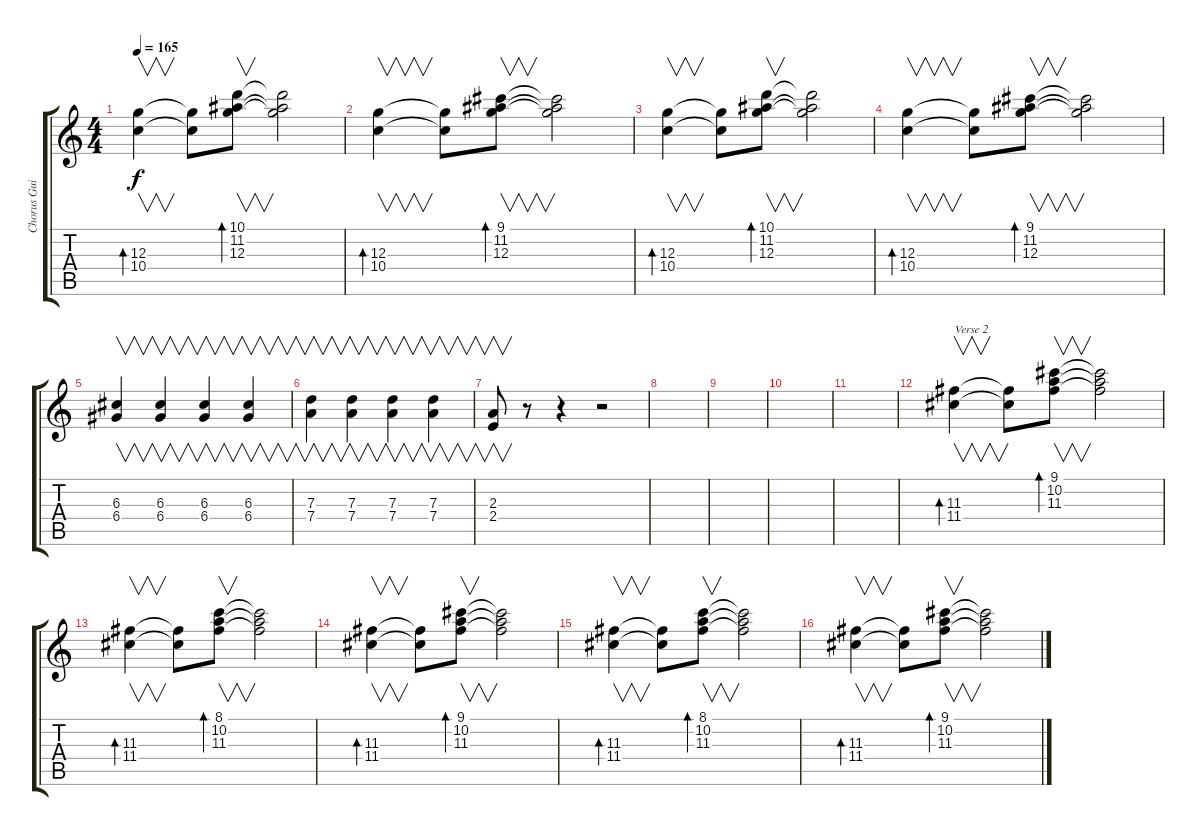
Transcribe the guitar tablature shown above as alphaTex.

\track ("Chorus Guitar" "Chorus Gui") {instrument electricguitarmuted}
\staff {score tabs}
\tuning (E4 B3 G3 D3 A2 E2) {hide}
\ts (4 4)
\tempo 165
\clef g2
\ks c
(12.3 10.4).4{v bd 120 dy f} (12.3{t} 10.4{t}).8 (10.1 11.2 12.3).8{v bd 120} (10.1{t} 11.2{t} 12.3{t}).2 |
(12.3 10.4).4{v bd 120} (12.3{t} 10.4{t}).8 (9.1 11.2 12.3).8{v bd 120} (9.1{t} 11.2{t} 12.3{t}).2 |
(12.3 10.4).4{v bd 120} (12.3{t} 10.4{t}).8 (10.1 11.2 12.3).8{v bd 120} (10.1{t} 11.2{t} 12.3{t}).2 |
(12.3 10.4).4{v bd 120} (12.3{t} 10.4{t}).8 (9.1 11.2 12.3).8{v bd 120} (9.1{t} 11.2{t} 12.3{t}).2 |
(6.3 6.4).4{v} (6.3 6.4).4{v} (6.3 6.4).4{v} (6.3 6.4).4{v} |
(7.3 7.4).4{v} (7.3 7.4).4{v} (7.3 7.4).4{v} (7.3 7.4).4{v} |
(2.3 2.4).8{v} r.8 r.4 r.2 |
|
|
|
|
(11.3 11.4).4{v bd 120 txt "Verse 2"} (11.3{t} 11.4{t}).8 (9.1 10.2 11.3).8{v bd 120} (9.1{t} 10.2{t} 11.3{t}).2 |
(11.3 11.4).4{v bd 120} (11.3{t} 11.4{t}).8 (8.1 10.2 11.3).8{v bd 120} (8.1{t} 10.2{t} 11.3{t}).2 |
(11.3 11.4).4{v bd 120} (11.3{t} 11.4{t}).8 (9.1 10.2 11.3).8{v bd 120} (9.1{t} 10.2{t} 11.3{t}).2 |
(11.3 11.4).4{v bd 120} (11.3{t} 11.4{t}).8 (8.1 10.2 11.3).8{v bd 120} (8.1{t} 10.2{t} 11.3{t}).2 |
(11.3 11.4).4{v bd 120} (11.3{t} 11.4{t}).8 (9.1 10.2 11.3).8{v bd 120} (9.1{t} 10.2{t} 11.3{t}).2
